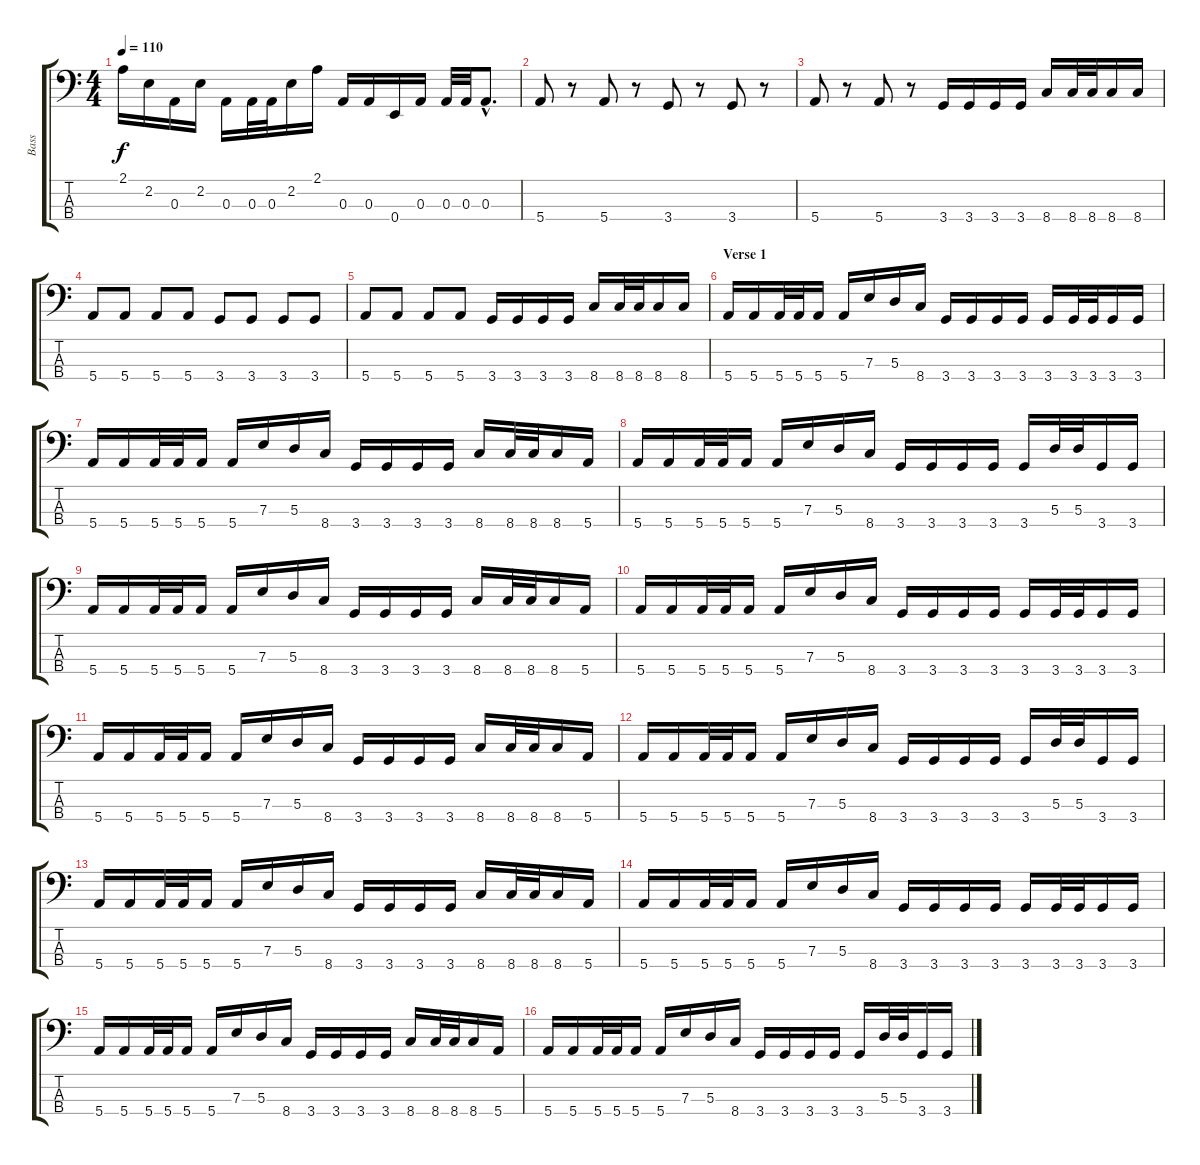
\track ("Bass" "Bass") {instrument electricbasspick}
\staff {score tabs}
\tuning (G2 D2 A1 E1) {hide}
\ts (4 4)
\tempo 110
\clef f4
\ks c
2.1.16{dy f} 2.2.16 0.3.16 2.2.16 0.3.16 0.3.32 0.3.32 2.2.16 2.1.16 0.3.16 0.3.16 0.4.16 0.3.16 0.3.32 0.3.32 0.3{hac}.8{d} |
5.4.8 r.8 5.4.8 r.8 3.4.8 r.8 3.4.8 r.8 |
5.4.8 r.8 5.4.8 r.8 3.4.16 3.4.16 3.4.16 3.4.16 8.4.16 8.4.32 8.4.32 8.4.16 8.4.16 |
5.4.8 5.4.8 5.4.8 5.4.8 3.4.8 3.4.8 3.4.8 3.4.8 |
5.4.8 5.4.8 5.4.8 5.4.8 3.4.16 3.4.16 3.4.16 3.4.16 8.4.16 8.4.32 8.4.32 8.4.16 8.4.16 |
\section ("" "Verse 1")
5.4.16 5.4.16 5.4.32 5.4.32 5.4.16 5.4.16 7.3.16 5.3.16 8.4.16 3.4.16 3.4.16 3.4.16 3.4.16 3.4.16 3.4.32 3.4.32 3.4.16 3.4.16 |
5.4.16 5.4.16 5.4.32 5.4.32 5.4.16 5.4.16 7.3.16 5.3.16 8.4.16 3.4.16 3.4.16 3.4.16 3.4.16 8.4.16 8.4.32 8.4.32 8.4.16 5.4.16 |
5.4.16 5.4.16 5.4.32 5.4.32 5.4.16 5.4.16 7.3.16 5.3.16 8.4.16 3.4.16 3.4.16 3.4.16 3.4.16 3.4.16 5.3.32 5.3.32 3.4.16 3.4.16 |
5.4.16 5.4.16 5.4.32 5.4.32 5.4.16 5.4.16 7.3.16 5.3.16 8.4.16 3.4.16 3.4.16 3.4.16 3.4.16 8.4.16 8.4.32 8.4.32 8.4.16 5.4.16 |
5.4.16 5.4.16 5.4.32 5.4.32 5.4.16 5.4.16 7.3.16 5.3.16 8.4.16 3.4.16 3.4.16 3.4.16 3.4.16 3.4.16 3.4.32 3.4.32 3.4.16 3.4.16 |
5.4.16 5.4.16 5.4.32 5.4.32 5.4.16 5.4.16 7.3.16 5.3.16 8.4.16 3.4.16 3.4.16 3.4.16 3.4.16 8.4.16 8.4.32 8.4.32 8.4.16 5.4.16 |
5.4.16 5.4.16 5.4.32 5.4.32 5.4.16 5.4.16 7.3.16 5.3.16 8.4.16 3.4.16 3.4.16 3.4.16 3.4.16 3.4.16 5.3.32 5.3.32 3.4.16 3.4.16 |
5.4.16 5.4.16 5.4.32 5.4.32 5.4.16 5.4.16 7.3.16 5.3.16 8.4.16 3.4.16 3.4.16 3.4.16 3.4.16 8.4.16 8.4.32 8.4.32 8.4.16 5.4.16 |
5.4.16 5.4.16 5.4.32 5.4.32 5.4.16 5.4.16 7.3.16 5.3.16 8.4.16 3.4.16 3.4.16 3.4.16 3.4.16 3.4.16 3.4.32 3.4.32 3.4.16 3.4.16 |
5.4.16 5.4.16 5.4.32 5.4.32 5.4.16 5.4.16 7.3.16 5.3.16 8.4.16 3.4.16 3.4.16 3.4.16 3.4.16 8.4.16 8.4.32 8.4.32 8.4.16 5.4.16 |
5.4.16 5.4.16 5.4.32 5.4.32 5.4.16 5.4.16 7.3.16 5.3.16 8.4.16 3.4.16 3.4.16 3.4.16 3.4.16 3.4.16 5.3.32 5.3.32 3.4.16 3.4.16
